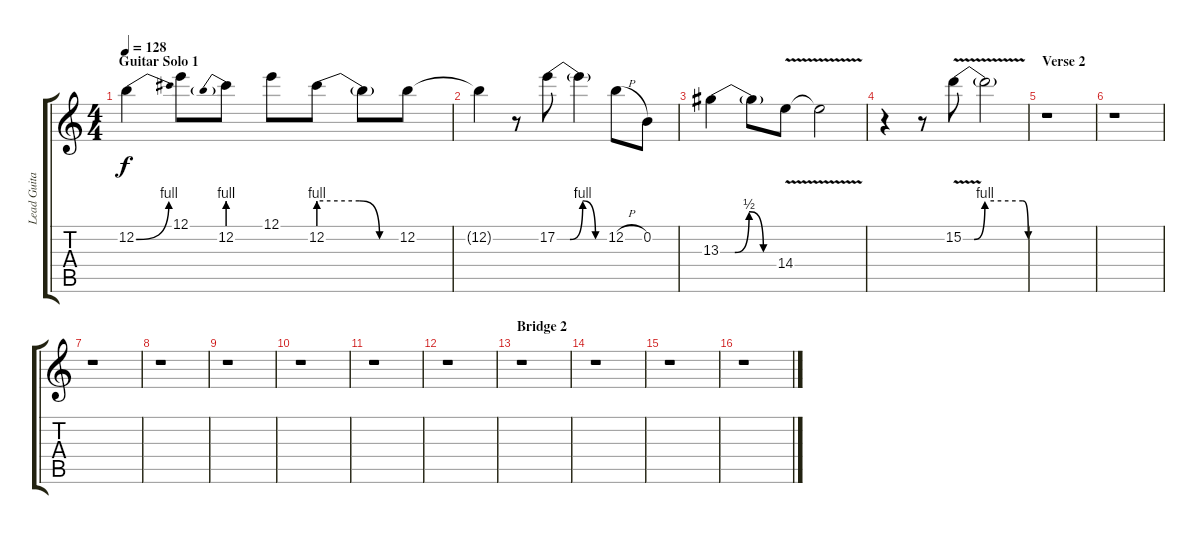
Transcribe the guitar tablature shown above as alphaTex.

\track ("Lead Guitar 1" "Lead Guita") {instrument distortionguitar}
\staff {score tabs}
\tuning (E4 B3 G3 D3 A2 E2) {hide}
\ts (4 4)
\section ("" "Guitar Solo 1")
\tempo 128
\clef g2
\ks c
12.2{be (bend 0 0 60 4)}.4{dy f} 12.1.8 12.2{be (prebend 0 4 60 4)}.8 12.1.8 12.2{be (custom 0 4 30 4 45 0 60 0)}.8 12.2{t}.8 12.2.8 |
12.2{t}.4 r.8 17.2{be (custom 0 0 15 0 30 4 45 0 60 0)}.8 17.2{t}.4 12.2{h}.8 0.2.8 |
13.3{be (custom 0 0 15 0 30 2 45 0 60 0)}.4 13.3{t}.8 14.4{v}.8 14.4{t}.2 |
r.4 r.8 15.2{be (custom 0 0 10 0 20 4 55 4 60 0) v}.8 15.2{t}.2 |
\section ("" "Verse 2")
r.1 |
r.1 |
r.1 |
r.1 |
r.1 |
r.1 |
r.1 |
r.1 |
\section ("" "Bridge 2")
r.1 |
r.1 |
r.1 |
r.1
